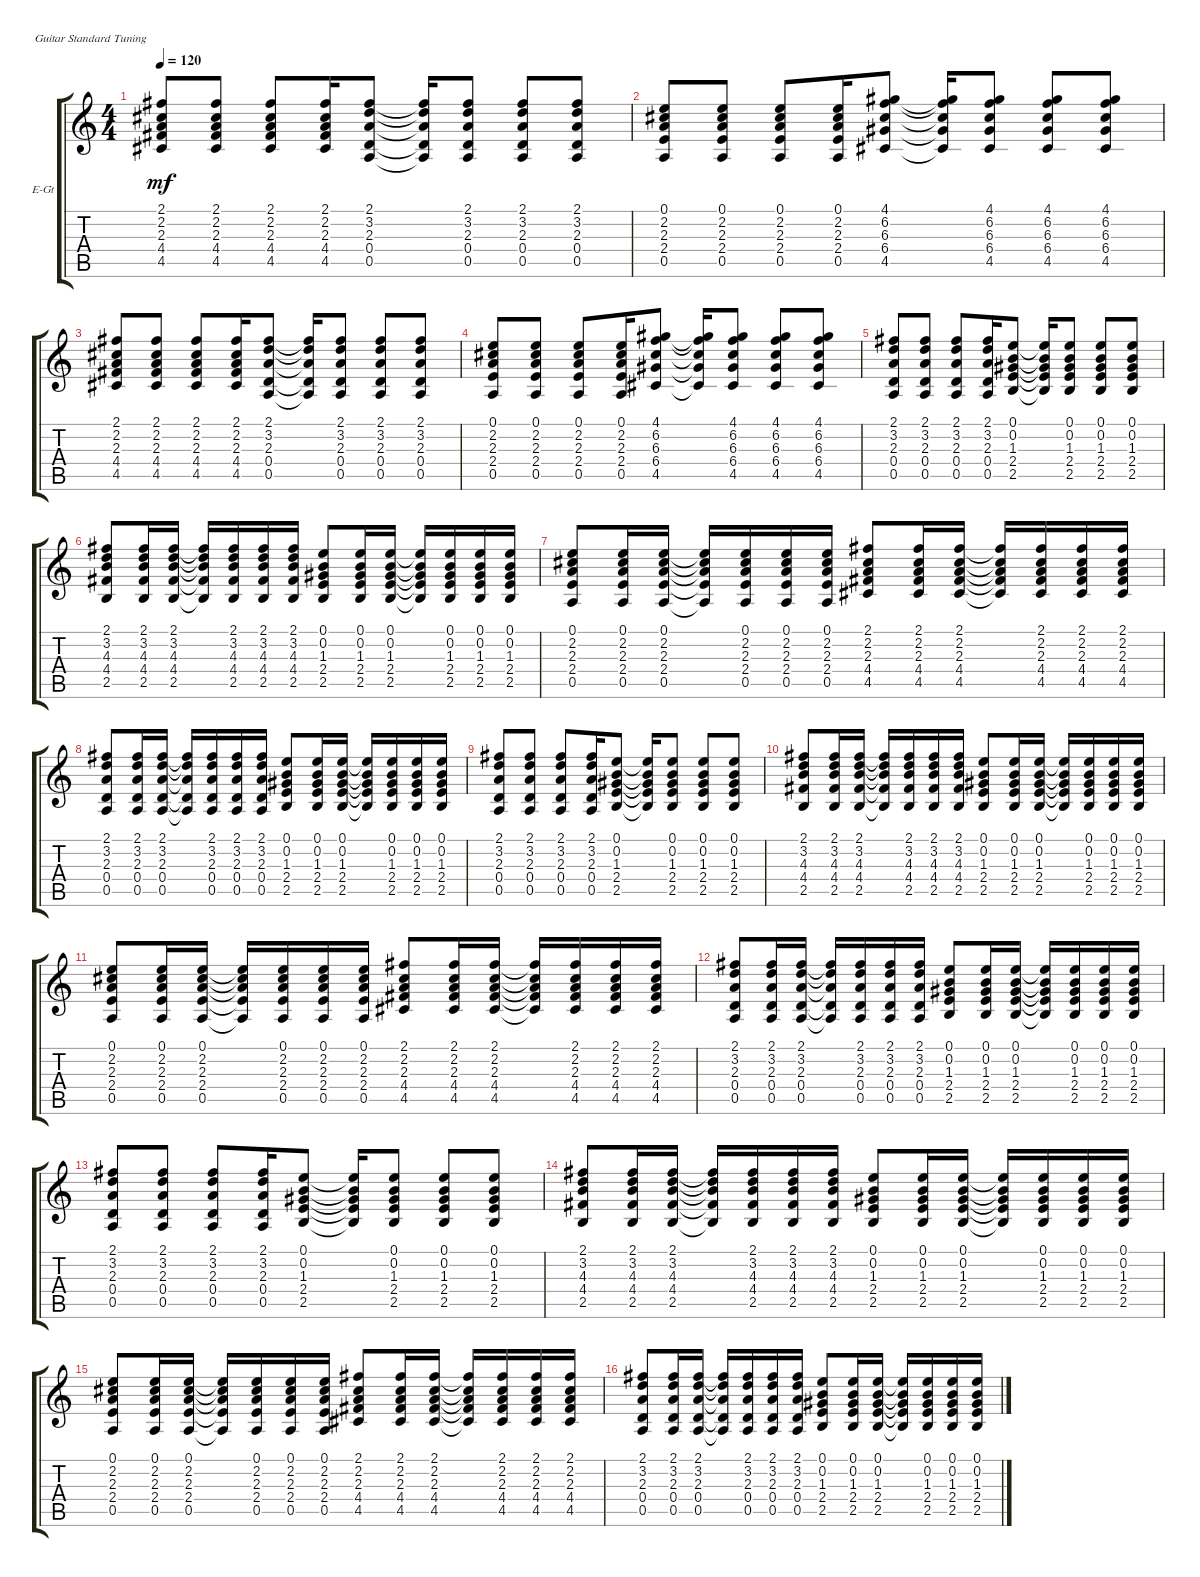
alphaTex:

\defaultSystemsLayout 4
\bracketExtendMode groupsimilarinstruments
\firstSystemTrackNameOrientation horizontal
\otherSystemsTrackNameOrientation horizontal
\track ("Electric Guitar" "E-Gt") {instrument overdrivenguitar}
\staff {score tabs}
\tuning (E4 B3 G3 D3 A2 E2)
\ts (4 4)
\tempo 120
\clef g2
\ks c
(4.5 4.4 2.3 2.2 2.1).8{dy mf} (4.5 4.4 2.3 2.2 2.1).8 (2.1 2.2 2.3 4.4 4.5).8 (2.1 2.2 2.3 4.4 4.5).16 (2.1 3.2 2.3 0.4 0.5).8 (2.1{t} 3.2{t} 2.3{t} 0.4{t} 0.5{t}).16 (2.1 3.2 2.3 0.4 0.5).8 (2.3 3.2 2.1 0.4 0.5).8 (2.1 3.2 2.3 0.4 0.5).8 |
(0.5 2.4 2.3 2.2 0.1).8 (0.5 2.4 2.3 2.2 0.1).8 (0.1 2.2 2.3 2.4 0.5).8 (0.1 2.2 2.3 2.4 0.5).16 (4.1 6.2 6.3 6.4 4.5).8 (4.1{t} 6.2{t} 6.3{t} 6.4{t} 4.5{t}).16 (4.1 6.2 6.3 6.4 4.5).8 (6.3 6.2 4.1 6.4 4.5).8 (4.1 6.2 6.3 6.4 4.5).8 |
(4.5 4.4 2.3 2.2 2.1).8 (4.5 4.4 2.3 2.2 2.1).8 (2.2 2.3 4.4 4.5 2.1).8 (2.2 2.3 4.4 4.5 2.1).16 (2.1 3.2 2.3 0.4 0.5).8 (2.1{t} 3.2{t} 2.3{t} 0.4{t} 0.5{t}).16 (2.1 3.2 2.3 0.4 0.5).8 (2.3 3.2 2.1 0.4 0.5).8 (2.1 3.2 2.3 0.4 0.5).8 |
(0.5 2.4 2.3 2.2 0.1).8 (0.5 2.4 2.3 2.2 0.1).8 (0.1 2.2 2.3 2.4 0.5).8 (0.1 2.2 2.3 2.4 0.5).16 (4.1 6.2 6.3 6.4 4.5).8 (4.1{t} 6.2{t} 6.3{t} 6.4{t} 4.5{t}).16 (4.1 6.2 6.3 6.4 4.5).8 (6.3 6.2 4.1 6.4 4.5).8 (4.1 6.2 6.3 6.4 4.5).8 |
(0.5 0.4 2.3 3.2 2.1).8 (0.5 0.4 2.3 3.2 2.1).8 (3.2 2.3 0.4 0.5 2.1).8 (3.2 2.3 0.4 0.5 2.1).16 (0.1 0.2 1.3 2.4 2.5).8 (0.1{t} 0.2{t} 1.3{t} 2.4{t} 2.5{t}).16 (0.1 0.2 1.3 2.4 2.5).8 (1.3 0.2 0.1 2.4 2.5).8 (0.1 0.2 1.3 2.4 2.5).8 |
(3.2 4.3 4.4 2.5 2.1).8 (2.1 3.2 4.3 4.4 2.5).16 (2.5 4.4 4.3 3.2 2.1).16 (2.5{t} 4.4{t} 4.3{t} 3.2{t} 2.1{t}).16 (2.1 3.2 4.3 4.4 2.5).16 (2.1 3.2 4.3 4.4 2.5).16 (2.1 3.2 4.3 4.4 2.5).16 (0.2 1.3 2.4 2.5 0.1).8 (0.1 0.2 1.3 2.4 2.5).16 (2.4 1.3 0.2 0.1 2.5).16 (2.5{t} 2.4{t} 1.3{t} 0.2{t} 0.1{t}).16 (0.1 0.2 1.3 2.4 2.5).16 (0.1 0.2 1.3 2.4 2.5).16 (0.1 0.2 1.3 2.4 2.5).16 |
(2.2 2.3 2.4 0.5 0.1).8 (0.1 2.2 2.3 2.4 0.5).16 (0.5 2.4 2.3 2.2 0.1).16 (0.5{t} 2.4{t} 2.3{t} 2.2{t} 0.1{t}).16 (0.1 2.2 2.3 2.4 0.5).16 (0.1 2.2 2.3 2.4 0.5).16 (0.1 2.2 2.3 2.4 0.5).16 (2.2 2.3 4.4 4.5 2.1).8 (2.1 2.2 2.3 4.4 4.5).16 (4.4 2.3 2.2 2.1 4.5).16 (4.5{t} 4.4{t} 2.3{t} 2.2{t} 2.1{t}).16 (2.1 2.2 2.3 4.4 4.5).16 (2.1 2.2 2.3 4.4 4.5).16 (2.1 2.2 2.3 4.4 4.5).16 |
(3.2 2.3 0.4 0.5 2.1).8 (2.1 3.2 2.3 0.4 0.5).16 (0.5 0.4 2.3 3.2 2.1).16 (0.5{t} 0.4{t} 2.3{t} 3.2{t} 2.1{t}).16 (2.1 3.2 2.3 0.4 0.5).16 (2.1 3.2 2.3 0.4 0.5).16 (2.1 3.2 2.3 0.4 0.5).16 (0.2 1.3 2.4 2.5 0.1).8 (0.1 0.2 1.3 2.4 2.5).16 (2.4 1.3 0.2 0.1 2.5).16 (2.5{t} 2.4{t} 1.3{t} 0.2{t} 0.1{t}).16 (0.1 0.2 1.3 2.4 2.5).16 (0.1 0.2 1.3 2.4 2.5).16 (0.1 0.2 1.3 2.4 2.5).16 |
(0.5 0.4 2.3 3.2 2.1).8 (0.5 0.4 2.3 3.2 2.1).8 (3.2 2.3 0.4 0.5 2.1).8 (3.2 2.3 0.4 0.5 2.1).16 (0.1 0.2 1.3 2.4 2.5).8 (0.1{t} 0.2{t} 1.3{t} 2.4{t} 2.5{t}).16 (0.1 0.2 1.3 2.4 2.5).8 (1.3 0.2 0.1 2.4 2.5).8 (0.1 0.2 1.3 2.4 2.5).8 |
(3.2 4.3 4.4 2.5 2.1).8 (2.1 3.2 4.3 4.4 2.5).16 (2.5 4.4 4.3 3.2 2.1).16 (2.5{t} 4.4{t} 4.3{t} 3.2{t} 2.1{t}).16 (2.1 3.2 4.3 4.4 2.5).16 (2.1 3.2 4.3 4.4 2.5).16 (2.1 3.2 4.3 4.4 2.5).16 (0.2 1.3 2.4 2.5 0.1).8 (0.1 0.2 1.3 2.4 2.5).16 (2.4 1.3 0.2 0.1 2.5).16 (2.5{t} 2.4{t} 1.3{t} 0.2{t} 0.1{t}).16 (0.1 0.2 1.3 2.4 2.5).16 (0.1 0.2 1.3 2.4 2.5).16 (0.1 0.2 1.3 2.4 2.5).16 |
(2.2 2.3 2.4 0.5 0.1).8 (0.1 2.2 2.3 2.4 0.5).16 (0.5 2.4 2.3 2.2 0.1).16 (0.5{t} 2.4{t} 2.3{t} 2.2{t} 0.1{t}).16 (0.1 2.2 2.3 2.4 0.5).16 (0.1 2.2 2.3 2.4 0.5).16 (0.1 2.2 2.3 2.4 0.5).16 (2.2 2.3 4.4 4.5 2.1).8 (2.1 2.2 2.3 4.4 4.5).16 (4.4 2.3 2.2 2.1 4.5).16 (4.5{t} 4.4{t} 2.3{t} 2.2{t} 2.1{t}).16 (2.1 2.2 2.3 4.4 4.5).16 (2.1 2.2 2.3 4.4 4.5).16 (2.1 2.2 2.3 4.4 4.5).16 |
(3.2 2.3 0.4 0.5 2.1).8 (2.1 3.2 2.3 0.4 0.5).16 (0.5 0.4 2.3 3.2 2.1).16 (0.5{t} 0.4{t} 2.3{t} 3.2{t} 2.1{t}).16 (2.1 3.2 2.3 0.4 0.5).16 (2.1 3.2 2.3 0.4 0.5).16 (2.1 3.2 2.3 0.4 0.5).16 (0.2 1.3 2.4 2.5 0.1).8 (0.1 0.2 1.3 2.4 2.5).16 (2.4 1.3 0.2 0.1 2.5).16 (2.5{t} 2.4{t} 1.3{t} 0.2{t} 0.1{t}).16 (0.1 0.2 1.3 2.4 2.5).16 (0.1 0.2 1.3 2.4 2.5).16 (0.1 0.2 1.3 2.4 2.5).16 |
(0.5 0.4 2.3 3.2 2.1).8 (0.5 0.4 2.3 3.2 2.1).8 (3.2 2.3 0.4 0.5 2.1).8 (3.2 2.3 0.4 0.5 2.1).16 (0.1 0.2 1.3 2.4 2.5).8 (0.1{t} 0.2{t} 1.3{t} 2.4{t} 2.5{t}).16 (0.1 0.2 1.3 2.4 2.5).8 (1.3 0.2 0.1 2.4 2.5).8 (0.1 0.2 1.3 2.4 2.5).8 |
(3.2 4.3 4.4 2.5 2.1).8 (2.1 3.2 4.3 4.4 2.5).16 (2.5 4.4 4.3 3.2 2.1).16 (2.5{t} 4.4{t} 4.3{t} 3.2{t} 2.1{t}).16 (2.1 3.2 4.3 4.4 2.5).16 (2.1 3.2 4.3 4.4 2.5).16 (2.1 3.2 4.3 4.4 2.5).16 (0.2 1.3 2.4 2.5 0.1).8 (0.1 0.2 1.3 2.4 2.5).16 (2.4 1.3 0.2 0.1 2.5).16 (2.5{t} 2.4{t} 1.3{t} 0.2{t} 0.1{t}).16 (0.1 0.2 1.3 2.4 2.5).16 (0.1 0.2 1.3 2.4 2.5).16 (0.1 0.2 1.3 2.4 2.5).16 |
(2.2 2.3 2.4 0.5 0.1).8 (0.1 2.2 2.3 2.4 0.5).16 (0.5 2.4 2.3 2.2 0.1).16 (0.5{t} 2.4{t} 2.3{t} 2.2{t} 0.1{t}).16 (0.1 2.2 2.3 2.4 0.5).16 (0.1 2.2 2.3 2.4 0.5).16 (0.1 2.2 2.3 2.4 0.5).16 (2.2 2.3 4.4 4.5 2.1).8 (2.1 2.2 2.3 4.4 4.5).16 (4.4 2.3 2.2 2.1 4.5).16 (4.5{t} 4.4{t} 2.3{t} 2.2{t} 2.1{t}).16 (2.1 2.2 2.3 4.4 4.5).16 (2.1 2.2 2.3 4.4 4.5).16 (2.1 2.2 2.3 4.4 4.5).16 |
(3.2 2.3 0.4 0.5 2.1).8 (2.1 3.2 2.3 0.4 0.5).16 (0.5 0.4 2.3 3.2 2.1).16 (0.5{t} 0.4{t} 2.3{t} 3.2{t} 2.1{t}).16 (2.1 3.2 2.3 0.4 0.5).16 (2.1 3.2 2.3 0.4 0.5).16 (2.1 3.2 2.3 0.4 0.5).16 (0.2 1.3 2.4 2.5 0.1).8 (0.1 0.2 1.3 2.4 2.5).16 (2.4 1.3 0.2 0.1 2.5).16 (2.5{t} 2.4{t} 1.3{t} 0.2{t} 0.1{t}).16 (0.1 0.2 1.3 2.4 2.5).16 (0.1 0.2 1.3 2.4 2.5).16 (0.1 0.2 1.3 2.4 2.5).16
